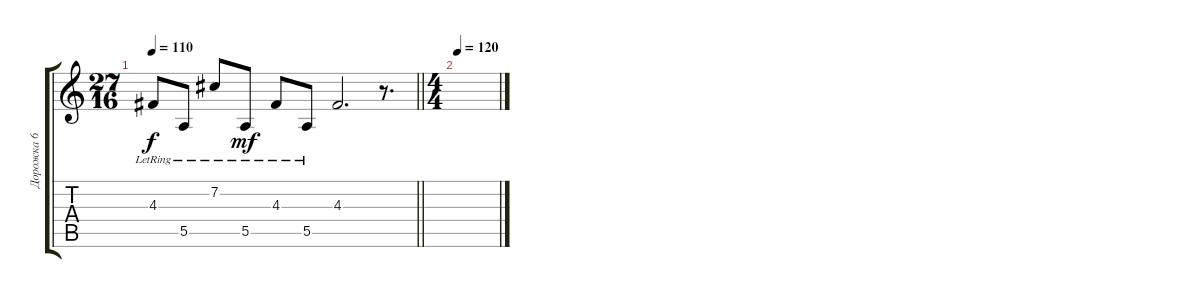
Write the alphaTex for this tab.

\track ("Дорожка 6" "Дорожка 6") {instrument acousticguitarsteel}
\staff {score tabs}
\tuning (B3 Gb3 D3 A2 E2 B1) {hide}
\ts (27 16)
\tempo 110
\clef g2
\barLineRight lightlight
\ks c
4.3{lr}.8{dy f} 5.5{lr}.8 7.2{lr}.8 5.5{lr}.8{dy mf} 4.3{lr}.8 5.5{lr}.8 4.3.2{d} r.8{d} |
\ts (4 4)
\tempo 120
